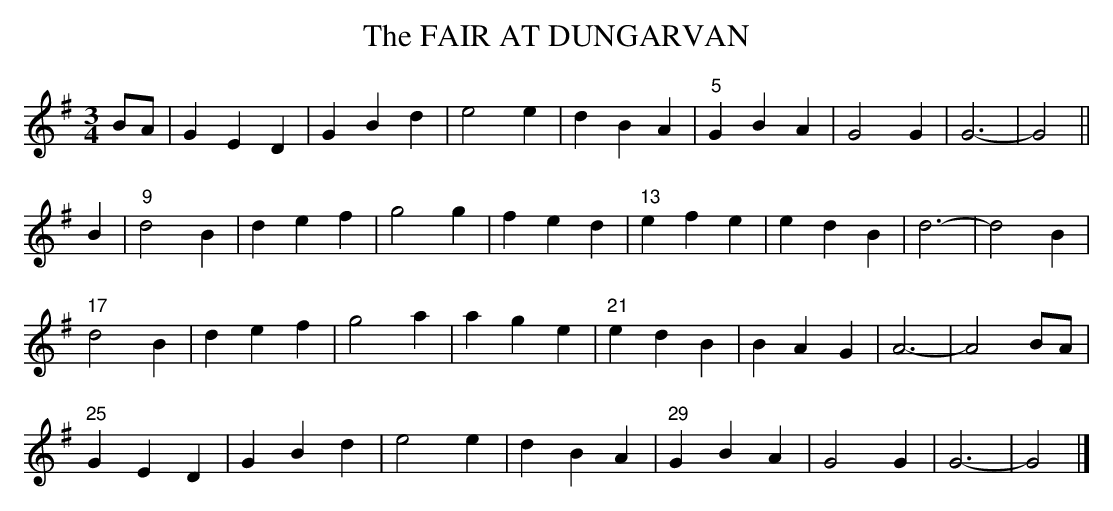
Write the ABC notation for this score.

X:1
T:FAIR AT DUNGARVAN, The
Y:"moderate"
M:3/4
L:1/8
K:G
BA|G2E2D2|G2B2d2|e4e2|d2B2A2|"5"G2B2A2|G4G2|G6-|G4||
B2|"9"d4B2|d2e2f2|g4g2|f2e2d2|"13"e2f2e2|e2d2B2|d6-|d4B2|
"17"d4B2|d2e2f2|g4a2|a2g2e2|"21"e2d2B2|B2A2G2|A6-|A4BA|
"25"G2E2D2|G2B2d2|e4e2|d2B2A2|"29"G2B2A2|G4G2|G6-|G4|]
